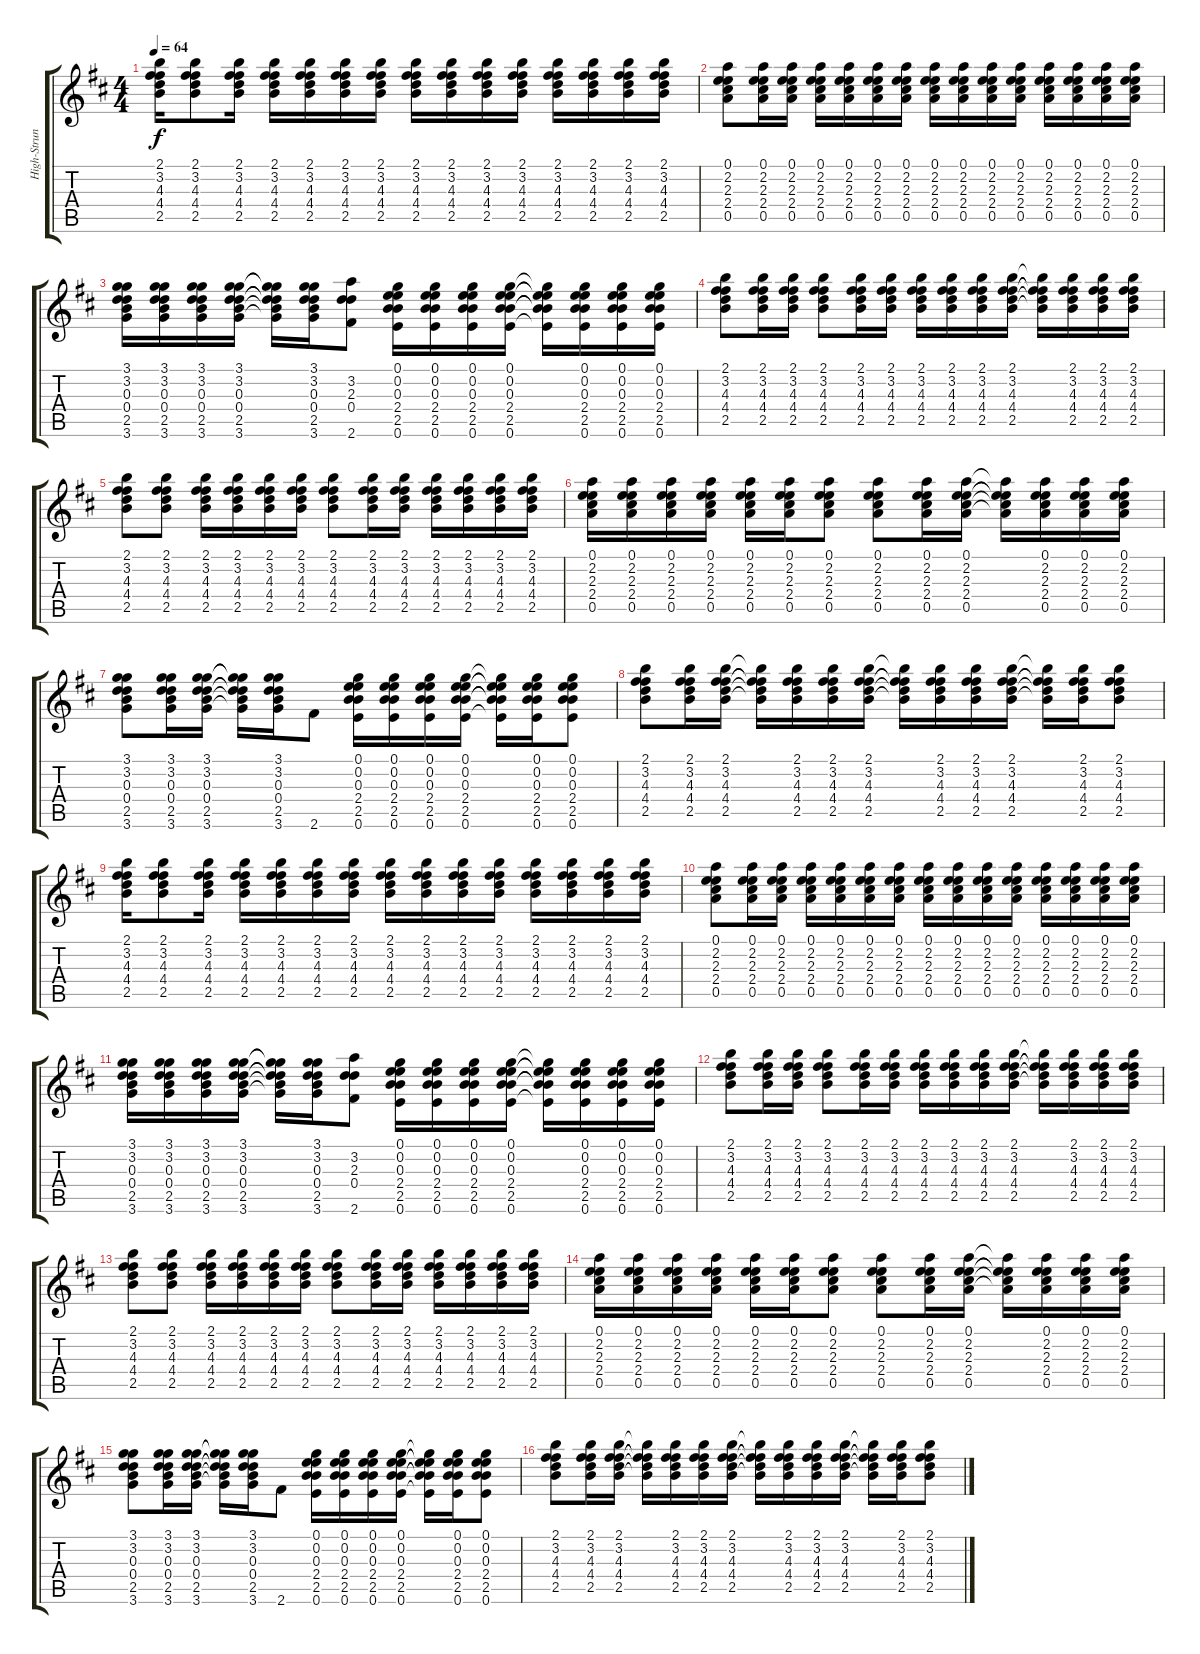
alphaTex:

\track ("High-Strung Acoustic" "High-Strun") {instrument electricguitarjazz}
\staff {score tabs}
\tuning (E4 B3 G4 D4 A3 E3) {hide}
\ts (4 4)
\tempo 64
\clef g2
\ks d
(2.1 3.2 4.3 4.4 2.5).16{dy f} (2.1 3.2 4.3 4.4 2.5).8 (2.1 3.2 4.3 4.4 2.5).16 (2.1 3.2 4.3 4.4 2.5).16 (2.1 3.2 4.3 4.4 2.5).16 (2.1 3.2 4.3 4.4 2.5).16 (2.1 3.2 4.3 4.4 2.5).16 (2.1 3.2 4.3 4.4 2.5).16 (2.1 3.2 4.3 4.4 2.5).16 (2.1 3.2 4.3 4.4 2.5).16 (2.1 3.2 4.3 4.4 2.5).16 (2.1 3.2 4.3 4.4 2.5).16 (2.1 3.2 4.3 4.4 2.5).16 (2.1 3.2 4.3 4.4 2.5).16 (2.1 3.2 4.3 4.4 2.5).16 |
(0.1 2.2 2.3 2.4 0.5).8 (0.1 2.2 2.3 2.4 0.5).16 (0.1 2.2 2.3 2.4 0.5).16 (0.1 2.2 2.3 2.4 0.5).16 (0.1 2.2 2.3 2.4 0.5).16 (0.1 2.2 2.3 2.4 0.5).16 (0.1 2.2 2.3 2.4 0.5).16 (0.1 2.2 2.3 2.4 0.5).16 (0.1 2.2 2.3 2.4 0.5).16 (0.1 2.2 2.3 2.4 0.5).16 (0.1 2.2 2.3 2.4 0.5).16 (0.1 2.2 2.3 2.4 0.5).16 (0.1 2.2 2.3 2.4 0.5).16 (0.1 2.2 2.3 2.4 0.5).16 (0.1 2.2 2.3 2.4 0.5).16 |
(3.1 3.2 0.3 0.4 2.5 3.6).16 (3.1 3.2 0.3 0.4 2.5 3.6).16 (3.1 3.2 0.3 0.4 2.5 3.6).16 (3.1 3.2 0.3 0.4 2.5 3.6).16 (3.1{t} 3.2{t} 0.3{t} 0.4{t} 2.5{t} 3.6{t}).16 (3.1 3.2 0.3 0.4 2.5 3.6).16 (3.2 2.3 0.4 2.6).8 (0.1 0.2 0.3 2.4 2.5 0.6).16 (0.1 0.2 0.3 2.4 2.5 0.6).16 (0.1 0.2 0.3 2.4 2.5 0.6).16 (0.1 0.2 0.3 2.4 2.5 0.6).16 (0.1{t} 0.2{t} 0.3{t} 2.4{t} 2.5{t} 0.6{t}).16 (0.1 0.2 0.3 2.4 2.5 0.6).16 (0.1 0.2 0.3 2.4 2.5 0.6).16 (0.1 0.2 0.3 2.4 2.5 0.6).16 |
(2.1 3.2 4.3 4.4 2.5).8 (2.1 3.2 4.3 4.4 2.5).16 (2.1 3.2 4.3 4.4 2.5).16 (2.1 3.2 4.3 4.4 2.5).8 (2.1 3.2 4.3 4.4 2.5).16 (2.1 3.2 4.3 4.4 2.5).16 (2.1 3.2 4.3 4.4 2.5).16 (2.1 3.2 4.3 4.4 2.5).16 (2.1 3.2 4.3 4.4 2.5).16 (2.1 3.2 4.3 4.4 2.5).16 (2.1{t} 3.2{t} 4.3{t} 4.4{t} 2.5{t}).16 (2.1 3.2 4.3 4.4 2.5).16 (2.1 3.2 4.3 4.4 2.5).16 (2.1 3.2 4.3 4.4 2.5).16 |
(2.1 3.2 4.3 4.4 2.5).8 (2.1 3.2 4.3 4.4 2.5).8 (2.1 3.2 4.3 4.4 2.5).16 (2.1 3.2 4.3 4.4 2.5).16 (2.1 3.2 4.3 4.4 2.5).16 (2.1 3.2 4.3 4.4 2.5).16 (2.1 3.2 4.3 4.4 2.5).8 (2.1 3.2 4.3 4.4 2.5).16 (2.1 3.2 4.3 4.4 2.5).16 (2.1 3.2 4.3 4.4 2.5).16 (2.1 3.2 4.3 4.4 2.5).16 (2.1 3.2 4.3 4.4 2.5).16 (2.1 3.2 4.3 4.4 2.5).16 |
(0.1 2.2 2.3 2.4 0.5).16 (0.1 2.2 2.3 2.4 0.5).16 (0.1 2.2 2.3 2.4 0.5).16 (0.1 2.2 2.3 2.4 0.5).16 (0.1 2.2 2.3 2.4 0.5).16 (0.1 2.2 2.3 2.4 0.5).16 (0.1 2.2 2.3 2.4 0.5).8 (0.1 2.2 2.3 2.4 0.5).8 (0.1 2.2 2.3 2.4 0.5).16 (0.1 2.2 2.3 2.4 0.5).16 (0.1{t} 2.2{t} 2.3{t} 2.4{t} 0.5{t}).16 (0.1 2.2 2.3 2.4 0.5).16 (0.1 2.2 2.3 2.4 0.5).16 (0.1 2.2 2.3 2.4 0.5).16 |
(3.1 3.2 0.3 0.4 2.5 3.6).8 (3.1 3.2 0.3 0.4 2.5 3.6).16 (3.1 3.2 0.3 0.4 2.5 3.6).16 (3.1{t} 3.2{t} 0.3{t} 0.4{t} 2.5{t} 3.6{t}).16 (3.1 3.2 0.3 0.4 2.5 3.6).16 2.6.8 (0.1 0.2 0.3 2.4 2.5 0.6).16 (0.1 0.2 0.3 2.4 2.5 0.6).16 (0.1 0.2 0.3 2.4 2.5 0.6).16 (0.1 0.2 0.3 2.4 2.5 0.6).16 (0.1{t} 0.2{t} 0.3{t} 2.4{t} 2.5{t} 0.6{t}).16 (0.1 0.2 0.3 2.4 2.5 0.6).16 (0.1 0.2 0.3 2.4 2.5 0.6).8 |
(2.1 3.2 4.3 4.4 2.5).8 (2.1 3.2 4.3 4.4 2.5).16 (2.1 3.2 4.3 4.4 2.5).16 (2.1{t} 3.2{t} 4.3{t} 4.4{t} 2.5{t}).16 (2.1 3.2 4.3 4.4 2.5).16 (2.1 3.2 4.3 4.4 2.5).16 (2.1 3.2 4.3 4.4 2.5).16 (2.1{t} 3.2{t} 4.3{t} 4.4{t} 2.5{t}).16 (2.1 3.2 4.3 4.4 2.5).16 (2.1 3.2 4.3 4.4 2.5).16 (2.1 3.2 4.3 4.4 2.5).16 (2.1{t} 3.2{t} 4.3{t} 4.4{t} 2.5{t}).16 (2.1 3.2 4.3 4.4 2.5).16 (2.1 3.2 4.3 4.4 2.5).8 |
(2.1 3.2 4.3 4.4 2.5).16 (2.1 3.2 4.3 4.4 2.5).8 (2.1 3.2 4.3 4.4 2.5).16 (2.1 3.2 4.3 4.4 2.5).16 (2.1 3.2 4.3 4.4 2.5).16 (2.1 3.2 4.3 4.4 2.5).16 (2.1 3.2 4.3 4.4 2.5).16 (2.1 3.2 4.3 4.4 2.5).16 (2.1 3.2 4.3 4.4 2.5).16 (2.1 3.2 4.3 4.4 2.5).16 (2.1 3.2 4.3 4.4 2.5).16 (2.1 3.2 4.3 4.4 2.5).16 (2.1 3.2 4.3 4.4 2.5).16 (2.1 3.2 4.3 4.4 2.5).16 (2.1 3.2 4.3 4.4 2.5).16 |
(0.1 2.2 2.3 2.4 0.5).8 (0.1 2.2 2.3 2.4 0.5).16 (0.1 2.2 2.3 2.4 0.5).16 (0.1 2.2 2.3 2.4 0.5).16 (0.1 2.2 2.3 2.4 0.5).16 (0.1 2.2 2.3 2.4 0.5).16 (0.1 2.2 2.3 2.4 0.5).16 (0.1 2.2 2.3 2.4 0.5).16 (0.1 2.2 2.3 2.4 0.5).16 (0.1 2.2 2.3 2.4 0.5).16 (0.1 2.2 2.3 2.4 0.5).16 (0.1 2.2 2.3 2.4 0.5).16 (0.1 2.2 2.3 2.4 0.5).16 (0.1 2.2 2.3 2.4 0.5).16 (0.1 2.2 2.3 2.4 0.5).16 |
(3.1 3.2 0.3 0.4 2.5 3.6).16 (3.1 3.2 0.3 0.4 2.5 3.6).16 (3.1 3.2 0.3 0.4 2.5 3.6).16 (3.1 3.2 0.3 0.4 2.5 3.6).16 (3.1{t} 3.2{t} 0.3{t} 0.4{t} 2.5{t} 3.6{t}).16 (3.1 3.2 0.3 0.4 2.5 3.6).16 (3.2 2.3 0.4 2.6).8 (0.1 0.2 0.3 2.4 2.5 0.6).16 (0.1 0.2 0.3 2.4 2.5 0.6).16 (0.1 0.2 0.3 2.4 2.5 0.6).16 (0.1 0.2 0.3 2.4 2.5 0.6).16 (0.1{t} 0.2{t} 0.3{t} 2.4{t} 2.5{t} 0.6{t}).16 (0.1 0.2 0.3 2.4 2.5 0.6).16 (0.1 0.2 0.3 2.4 2.5 0.6).16 (0.1 0.2 0.3 2.4 2.5 0.6).16 |
(2.1 3.2 4.3 4.4 2.5).8 (2.1 3.2 4.3 4.4 2.5).16 (2.1 3.2 4.3 4.4 2.5).16 (2.1 3.2 4.3 4.4 2.5).8 (2.1 3.2 4.3 4.4 2.5).16 (2.1 3.2 4.3 4.4 2.5).16 (2.1 3.2 4.3 4.4 2.5).16 (2.1 3.2 4.3 4.4 2.5).16 (2.1 3.2 4.3 4.4 2.5).16 (2.1 3.2 4.3 4.4 2.5).16 (2.1{t} 3.2{t} 4.3{t} 4.4{t} 2.5{t}).16 (2.1 3.2 4.3 4.4 2.5).16 (2.1 3.2 4.3 4.4 2.5).16 (2.1 3.2 4.3 4.4 2.5).16 |
(2.1 3.2 4.3 4.4 2.5).8 (2.1 3.2 4.3 4.4 2.5).8 (2.1 3.2 4.3 4.4 2.5).16 (2.1 3.2 4.3 4.4 2.5).16 (2.1 3.2 4.3 4.4 2.5).16 (2.1 3.2 4.3 4.4 2.5).16 (2.1 3.2 4.3 4.4 2.5).8 (2.1 3.2 4.3 4.4 2.5).16 (2.1 3.2 4.3 4.4 2.5).16 (2.1 3.2 4.3 4.4 2.5).16 (2.1 3.2 4.3 4.4 2.5).16 (2.1 3.2 4.3 4.4 2.5).16 (2.1 3.2 4.3 4.4 2.5).16 |
(0.1 2.2 2.3 2.4 0.5).16 (0.1 2.2 2.3 2.4 0.5).16 (0.1 2.2 2.3 2.4 0.5).16 (0.1 2.2 2.3 2.4 0.5).16 (0.1 2.2 2.3 2.4 0.5).16 (0.1 2.2 2.3 2.4 0.5).16 (0.1 2.2 2.3 2.4 0.5).8 (0.1 2.2 2.3 2.4 0.5).8 (0.1 2.2 2.3 2.4 0.5).16 (0.1 2.2 2.3 2.4 0.5).16 (0.1{t} 2.2{t} 2.3{t} 2.4{t} 0.5{t}).16 (0.1 2.2 2.3 2.4 0.5).16 (0.1 2.2 2.3 2.4 0.5).16 (0.1 2.2 2.3 2.4 0.5).16 |
(3.1 3.2 0.3 0.4 2.5 3.6).8 (3.1 3.2 0.3 0.4 2.5 3.6).16 (3.1 3.2 0.3 0.4 2.5 3.6).16 (3.1{t} 3.2{t} 0.3{t} 0.4{t} 2.5{t} 3.6{t}).16 (3.1 3.2 0.3 0.4 2.5 3.6).16 2.6.8 (0.1 0.2 0.3 2.4 2.5 0.6).16 (0.1 0.2 0.3 2.4 2.5 0.6).16 (0.1 0.2 0.3 2.4 2.5 0.6).16 (0.1 0.2 0.3 2.4 2.5 0.6).16 (0.1{t} 0.2{t} 0.3{t} 2.4{t} 2.5{t} 0.6{t}).16 (0.1 0.2 0.3 2.4 2.5 0.6).16 (0.1 0.2 0.3 2.4 2.5 0.6).8 |
(2.1 3.2 4.3 4.4 2.5).8 (2.1 3.2 4.3 4.4 2.5).16 (2.1 3.2 4.3 4.4 2.5).16 (2.1{t} 3.2{t} 4.3{t} 4.4{t} 2.5{t}).16 (2.1 3.2 4.3 4.4 2.5).16 (2.1 3.2 4.3 4.4 2.5).16 (2.1 3.2 4.3 4.4 2.5).16 (2.1{t} 3.2{t} 4.3{t} 4.4{t} 2.5{t}).16 (2.1 3.2 4.3 4.4 2.5).16 (2.1 3.2 4.3 4.4 2.5).16 (2.1 3.2 4.3 4.4 2.5).16 (2.1{t} 3.2{t} 4.3{t} 4.4{t} 2.5{t}).16 (2.1 3.2 4.3 4.4 2.5).16 (2.1 3.2 4.3 4.4 2.5).8
